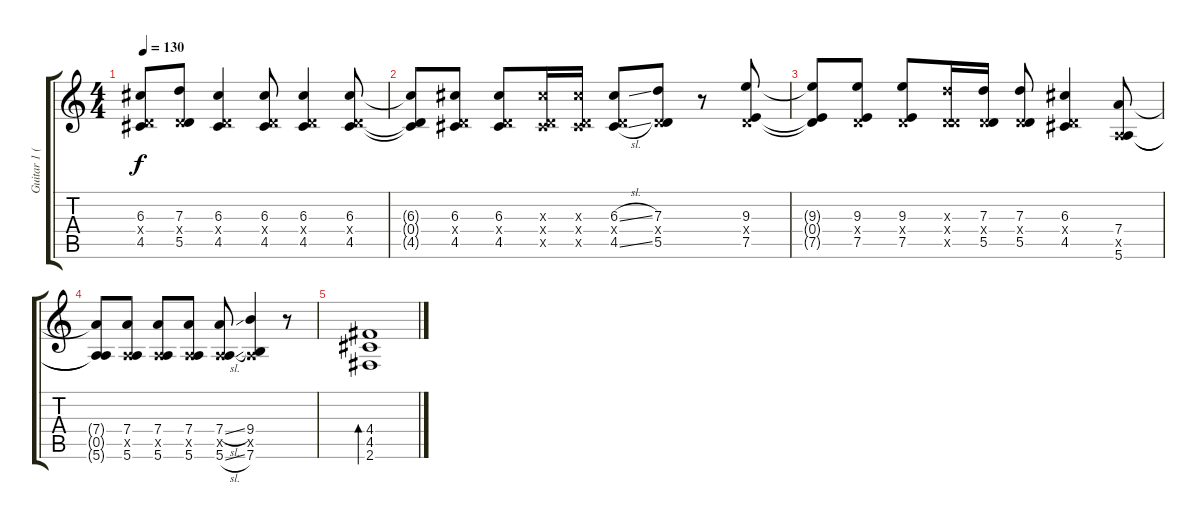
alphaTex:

\track ("Guitar 1 (stereo)" "Guitar 1 (") {instrument acousticguitarnylon}
\staff {score tabs}
\tuning (E4 B3 G3 D3 A2 E2) {hide}
\ts (4 4)
\tempo 130
\clef g2
\ks c
(6.3 0.4{x} 4.5).8{dy f} (7.3 0.4{x} 5.5).8 (6.3 0.4{x} 4.5).4 (6.3 0.4{x} 4.5).8 (6.3 0.4{x} 4.5).4 (6.3 0.4{x} 4.5).8 |
(6.3{t} 0.4{t} 4.5{t}).8 (6.3 0.4{x} 4.5).8 (6.3 0.4{x} 4.5).8 (6.3{x} 0.4{x} 4.5{x}).16 (6.3{x} 0.4{x} 4.5{x}).16 (6.3{sl} 0.4{x} 4.5{sl}).8 (7.3 0.4{x} 5.5).8 r.8 (9.3 0.4{x} 7.5).8 |
(9.3{t} 0.4{t} 7.5{t}).8 (9.3 0.4{x} 7.5).8 (9.3 0.4{x} 7.5).8 (7.3{x} 0.4{x} 5.5{x}).16 (7.3 0.4{x} 5.5).16 (7.3 0.4{x} 5.5).8 (6.3 0.4{x} 4.5).4 (7.4 0.5{x} 5.6).8 |
(7.4{t} 0.5{t} 5.6{t}).8 (7.4 0.5{x} 5.6).8 (7.4 0.5{x} 5.6).8 (7.4 0.5{x} 5.6).8 (7.4{sl} 0.5{x} 5.6{sl}).8 (9.4 0.5{x} 7.6).4 r.8 |
(4.4 4.5 2.6).1{bd 30}
